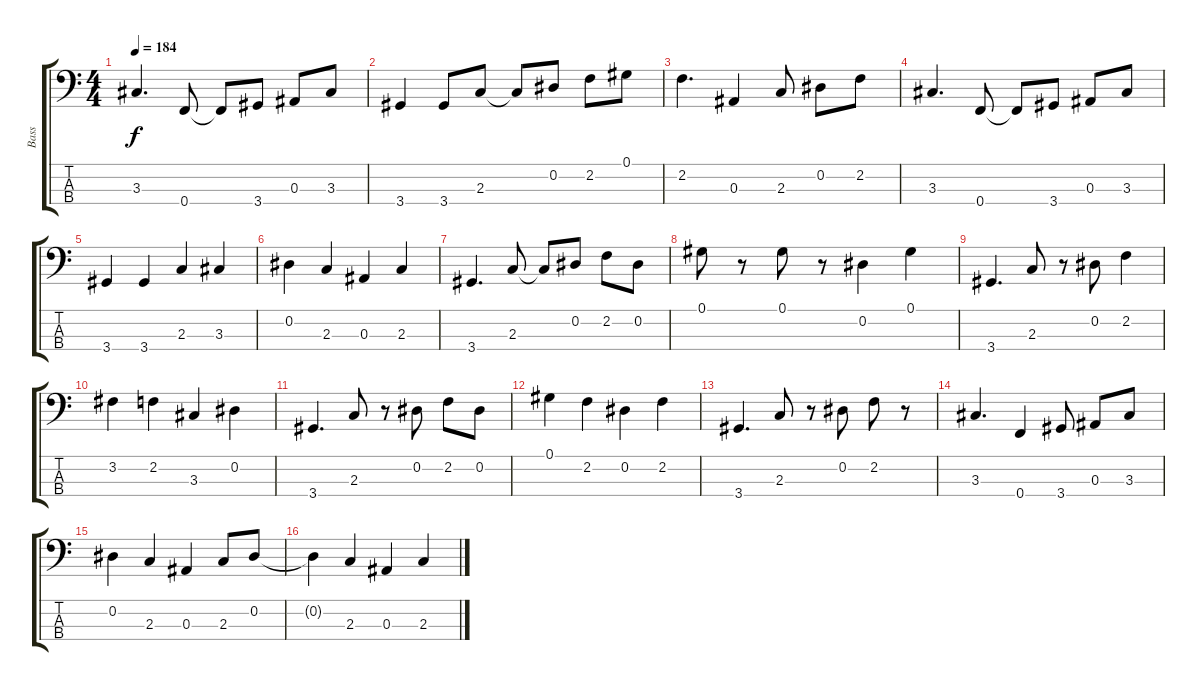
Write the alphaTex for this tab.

\track ("Bass" "Bass") {instrument electricbassfinger}
\staff {score tabs}
\tuning (Ab2 Eb2 Bb1 F1) {hide}
\ts (4 4)
\tempo 184
\clef f4
\ks c
3.3.4{d dy f} 0.4.8 0.4{t}.8 3.4.8 0.3.8 3.3.8 |
3.4.4 3.4.8 2.3.8 2.3{t}.8 0.2.8 2.2.8 0.1.8 |
2.2.4{d} 0.3.4 2.3.8 0.2.8 2.2.8 |
3.3.4{d} 0.4.8 0.4{t}.8 3.4.8 0.3.8 3.3.8 |
3.4.4 3.4.4 2.3.4 3.3.4 |
0.2.4 2.3.4 0.3.4 2.3.4 |
3.4.4{d} 2.3.8 2.3{t}.8 0.2.8 2.2.8 0.2.8 |
0.1.8 r.8 0.1.8 r.8 0.2.4 0.1.4 |
3.4.4{d} 2.3.8 r.8 0.2.8 2.2.4 |
3.2.4 2.2.4 3.3.4 0.2.4 |
3.4.4{d} 2.3.8 r.8 0.2.8 2.2.8 0.2.8 |
0.1.4 2.2.4 0.2.4 2.2.4 |
3.4.4{d} 2.3.8 r.8 0.2.8 2.2.8 r.8 |
3.3.4{d} 0.4.4 3.4.8 0.3.8 3.3.8 |
0.2.4 2.3.4 0.3.4 2.3.8 0.2.8 |
0.2{t}.4 2.3.4 0.3.4 2.3.4
